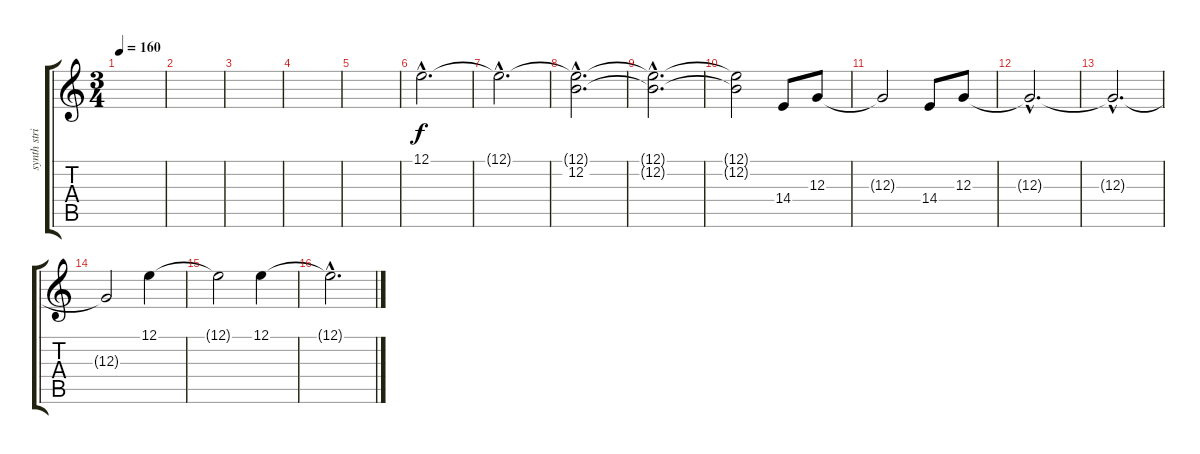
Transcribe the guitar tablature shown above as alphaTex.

\track ("synth string" "synth stri") {instrument synthstrings1}
\staff {score tabs}
\tuning (E4 B3 G3 D3 A2 E2) {hide}
\ts (3 4)
\tempo 160
\clef g2
\ks c
|
|
|
|
|
12.1{hac}.2{d} |
12.1{hac t}.2{d} |
(12.1{hac t} 12.2{hac}).2{d} |
(12.1{hac t} 12.2{hac t}).2{d} |
(12.1{t} 12.2{t}).2 14.4.8 12.3.8 |
12.3{t}.2 14.4.8 12.3.8 |
12.3{hac t}.2{d} |
12.3{hac t}.2{d} |
12.3{t}.2 12.1.4 |
12.1{t}.2 12.1.4 |
12.1{hac t}.2{d}
